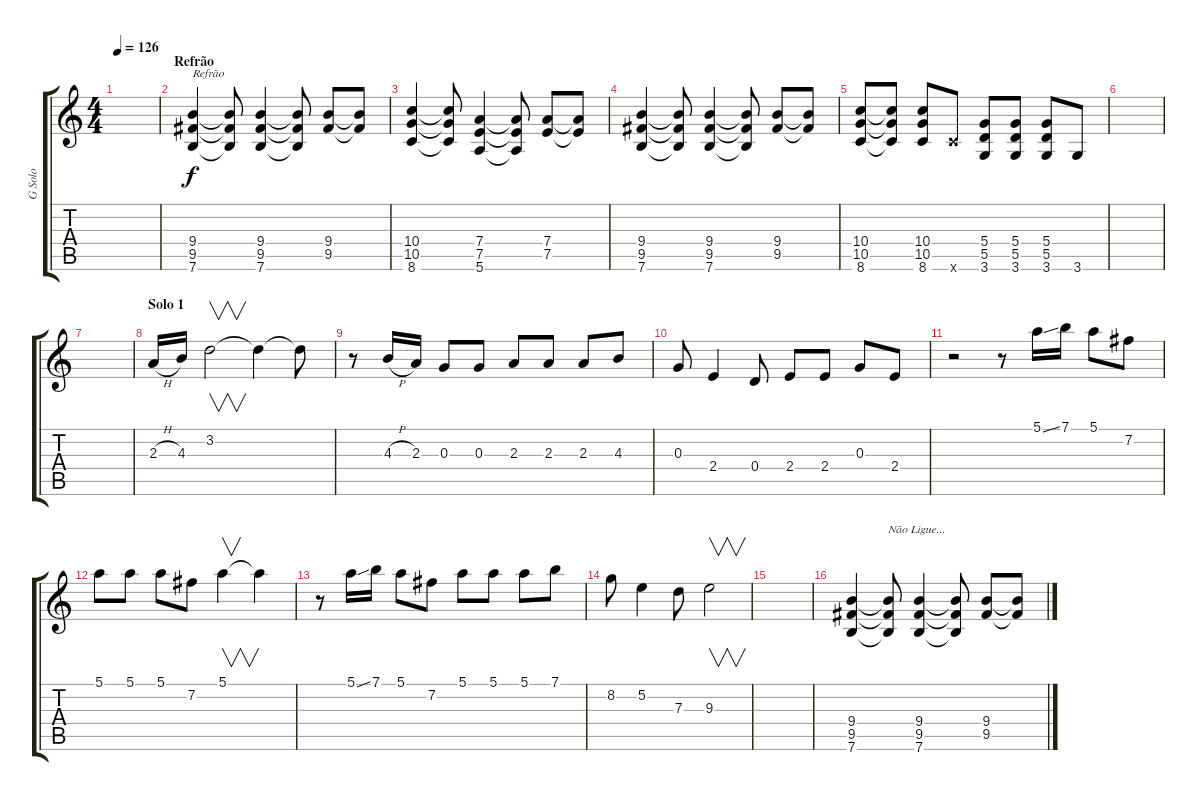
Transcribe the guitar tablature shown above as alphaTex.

\track ("G Solo" "G Solo") {instrument overdrivenguitar}
\staff {score tabs}
\tuning (E4 B3 G3 D3 A2 E2) {hide}
\ts (4 4)
\tempo 126
\clef g2
\ks c
|
\section ("" "Refrão")
(9.4 9.5 7.6).4{txt "Refrão" volume 13} (9.4{t} 9.5{t} 7.6{t}).8 (9.4 9.5 7.6).4 (9.4{t} 9.5{t} 7.6{t}).8 (9.4 9.5).8 (9.4{t} 9.5{t}).8 |
(10.4 10.5 8.6).4 (10.4{t} 10.5{t} 8.6{t}).8 (7.4 7.5 5.6).4 (7.4{t} 7.5{t} 5.6{t}).8 (7.4 7.5).8 (7.4{t} 7.5{t}).8 |
(9.4 9.5 7.6).4 (9.4{t} 9.5{t} 7.6{t}).8 (9.4 9.5 7.6).4 (9.4{t} 9.5{t} 7.6{t}).8 (9.4 9.5).8 (9.4{t} 9.5{t}).8 |
(10.4 10.5 8.6).8 (10.4{t} 10.5{t} 8.6{t}).8 (10.4 10.5 8.6).8 8.6{x}.8 (5.4 5.5 3.6).8 (5.4 5.5 3.6).8 (5.4 5.5 3.6).8 3.6.8 |
|
|
\section ("" "Solo 1")
2.3{h}.16{volume 16} 4.3.16 3.2.2{v} 3.2{t}.4 3.2{t}.8 |
r.8 4.3{h}.16 2.3.16 0.3.8 0.3.8 2.3.8 2.3.8 2.3.8 4.3.8 |
0.3.8 2.4.4 0.4.8 2.4.8 2.4.8 0.3.8 2.4.8 |
r.2 r.8 5.1{ss}.16 7.1.16 5.1.8 7.2.8 |
5.1.8 5.1.8 5.1.8 7.2.8 5.1.4{v} 5.1{t}.4 |
r.8 5.1{ss}.16 7.1.16 5.1.8 7.2.8 5.1.8 5.1.8 5.1.8 7.1.8 |
8.2.8 5.2.4 7.3.8 9.3.2{v} |
|
(9.4 9.5 7.6).4{volume 13} (9.4{t} 9.5{t} 7.6{t}).8{txt "Não Ligue..."} (9.4 9.5 7.6).4 (9.4{t} 9.5{t} 7.6{t}).8 (9.4 9.5).8 (9.4{t} 9.5{t}).8
